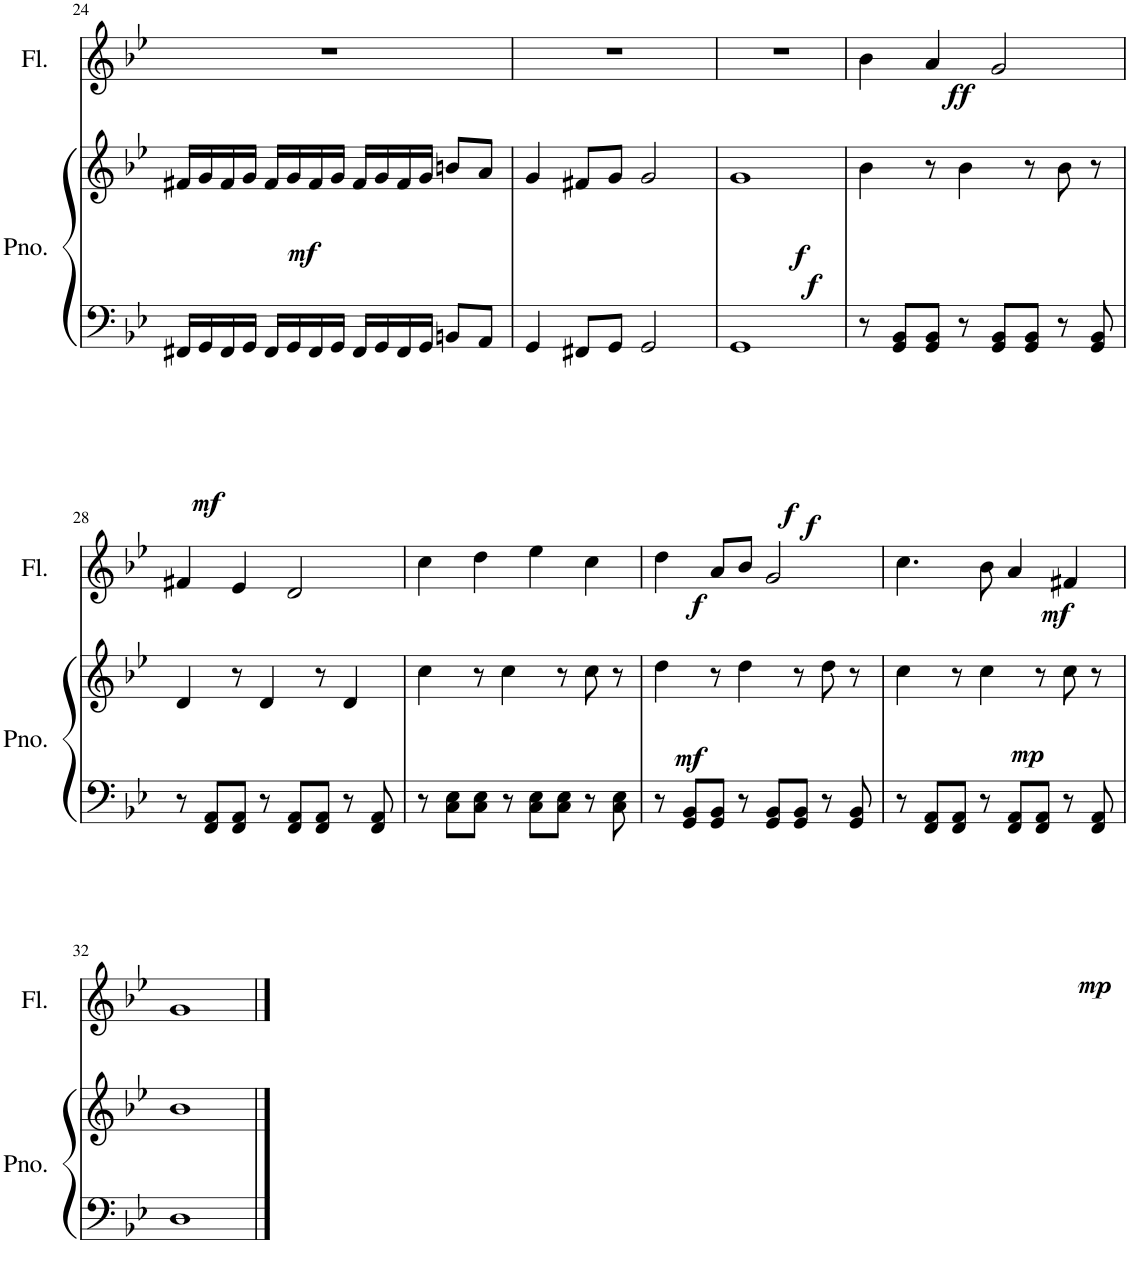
**kern	**kern	**dynam	**kern	**dynam
*part2	*part2	*part2	*part1	*part1
*staff3	*staff2	*staff2/3	*staff1	*staff1
*I"Piano	*	*	*I"Flute	*
*I'Pno.	*	*	*I'Fl.	*
!!LO:PB:g=z
*clefF4	*clefG2	*	*clefG2	*
*k[b-e-]	*k[b-e-]	*	*k[b-e-]	*
*M4/4	*M4/4	*	*M4/4	*
=24	=24	=24	=24	=24
!	!	!LO:DY:b=2	!	!
16FF#X/LL	16f#X/LL	mf	1r	.
16GG/	16g/	.	.	.
!	!	!LO:DY:b	!	!
16FF#/	16f#/	mf	.	.
16GG/JJ	16g/JJ	.	.	.
16FF#/LL	16f#/LL	.	.	.
16GG/	16g/	.	.	.
16FF#/	16f#/	.	.	.
16GG/JJ	16g/JJ	.	.	.
16FF#/LL	16f#/LL	.	.	.
16GG/	16g/	.	.	.
16FF#/	16f#/	.	.	.
16GG/JJ	16g/JJ	.	.	.
8BBn/L	8bn/L	.	.	.
8AA/J	8a/J	.	.	.
=25	=25	=25	=25	=25
4GG/	4g/	.	1r	.
8FF#X/L	8f#X/L	.	.	.
8GG/J	8g/J	.	.	.
2GG/	2g/	.	.	.
=26	=26	=26	=26	=26
!	!	!LO:DY:b=2	!	!
!	!	!LO:DY:n=1:b	!	!
1GG	1g	f f	1r	.
=27	=27	=27	=27	=27
!	!	!LO:DY:b=2	!	!
!	!	!LO:DY:n=1:b	!	!LO:DY:b
8r	4b-\	f f	4b-\	ff
8GG/ 8BB-/L	.	.	.	.
8GG/ 8BB-/J	8r	.	4a/	.
8r	4b-\	.	.	.
8GG/ 8BB-/L	.	.	2g/	.
8GG/ 8BB-/J	8r	.	.	.
8r	8b-\	.	.	.
8GG/ 8BB-/	8r	.	.	.
!!LO:LB:g=z
=28	=28	=28	=28	=28
8r	4d/	.	4f#X/	.
8FF/ 8AA/L	.	.	.	.
8FF/ 8AA/J	8r	.	4e-/	.
8r	4d/	.	.	.
8FF/ 8AA/L	.	.	2d/	.
8FF/ 8AA/J	8r	.	.	.
8r	4d/	.	.	.
8FF/ 8AA/	.	.	.	.
=29	=29	=29	=29	=29
8r	4cc\	.	4cc\	.
8C\ 8E-\L	.	.	.	.
8C\ 8E-\J	8r	.	4dd\	.
8r	4cc\	.	.	.
8C\ 8E-\L	.	.	4ee-\	.
8C\ 8E-\J	8r	.	.	.
8r	8cc\	.	4cc\	.
8C\ 8E-\	8r	.	.	.
=30	=30	=30	=30	=30
!	!	!LO:DY:b	!	!LO:DY:b
8r	4dd\	mf	4dd\	f
8GG/ 8BB-/L	.	.	.	.
8GG/ 8BB-/J	8r	.	8a/L	.
8r	4dd\	.	8b-/J	.
8GG/ 8BB-/L	.	.	2g/	.
8GG/ 8BB-/J	8r	.	.	.
8r	8dd\	.	.	.
8GG/ 8BB-/	8r	.	.	.
=31	=31	=31	=31	=31
!	!	!LO:DY:b	!	!LO:DY:b
8r	4cc\	mp	4.cc\	mf
!	!	!LO:DY:b=2	!	!
8FF/ 8AA/L	.	mp	.	.
8FF/ 8AA/J	8r	.	.	.
8r	4cc\	.	8b-\	.
8FF/ 8AA/L	.	.	4a/	.
8FF/ 8AA/J	8r	.	.	.
8r	8cc\	.	4f#X/	.
8FF/ 8AA/	8r	.	.	.
!!LO:LB:g=z
=32	=32	=32	=32	=32
1D	1b-	.	1g	.
==	==	==	==	==
*-	*-	*-	*-	*-
